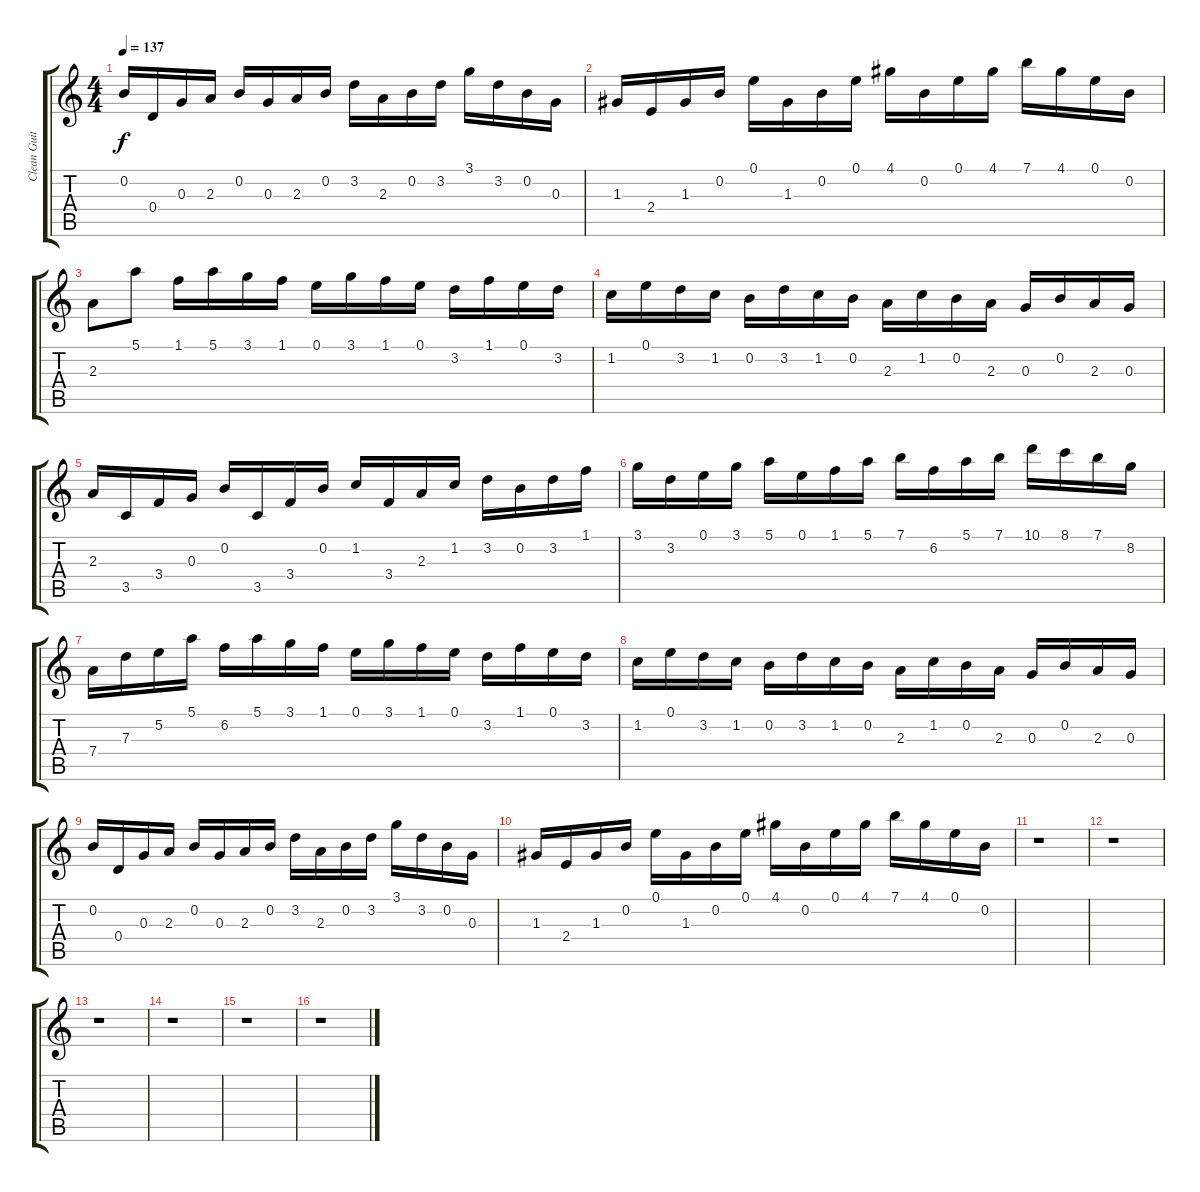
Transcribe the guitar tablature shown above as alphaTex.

\track ("Clean Guitar" "Clean Guit") {instrument electricguitarclean}
\staff {score tabs}
\tuning (E4 B3 G3 D3 A2 E2) {hide}
\ts (4 4)
\tempo 137
\clef g2
\ks c
0.2.16{dy f} 0.4.16 0.3.16 2.3.16 0.2.16 0.3.16 2.3.16 0.2.16 3.2.16 2.3.16 0.2.16 3.2.16 3.1.16 3.2.16 0.2.16 0.3.16 |
1.3.16 2.4.16 1.3.16 0.2.16 0.1.16 1.3.16 0.2.16 0.1.16 4.1.16 0.2.16 0.1.16 4.1.16 7.1.16 4.1.16 0.1.16 0.2.16 |
2.3.8 5.1.8 1.1.16 5.1.16 3.1.16 1.1.16 0.1.16 3.1.16 1.1.16 0.1.16 3.2.16 1.1.16 0.1.16 3.2.16 |
1.2.16 0.1.16 3.2.16 1.2.16 0.2.16 3.2.16 1.2.16 0.2.16 2.3.16 1.2.16 0.2.16 2.3.16 0.3.16 0.2.16 2.3.16 0.3.16 |
2.3.16 3.5.16 3.4.16 0.3.16 0.2.16 3.5.16 3.4.16 0.2.16 1.2.16 3.4.16 2.3.16 1.2.16 3.2.16 0.2.16 3.2.16 1.1.16 |
3.1.16 3.2.16 0.1.16 3.1.16 5.1.16 0.1.16 1.1.16 5.1.16 7.1.16 6.2.16 5.1.16 7.1.16 10.1.16 8.1.16 7.1.16 8.2.16 |
7.4.16 7.3.16 5.2.16 5.1.16 6.2.16 5.1.16 3.1.16 1.1.16 0.1.16 3.1.16 1.1.16 0.1.16 3.2.16 1.1.16 0.1.16 3.2.16 |
1.2.16 0.1.16 3.2.16 1.2.16 0.2.16 3.2.16 1.2.16 0.2.16 2.3.16 1.2.16 0.2.16 2.3.16 0.3.16 0.2.16 2.3.16 0.3.16 |
0.2.16 0.4.16 0.3.16 2.3.16 0.2.16 0.3.16 2.3.16 0.2.16 3.2.16 2.3.16 0.2.16 3.2.16 3.1.16 3.2.16 0.2.16 0.3.16 |
1.3.16 2.4.16 1.3.16 0.2.16 0.1.16 1.3.16 0.2.16 0.1.16 4.1.16 0.2.16 0.1.16 4.1.16 7.1.16 4.1.16 0.1.16 0.2.16 |
r.1 |
r.1 |
r.1 |
r.1 |
r.1 |
r.1
